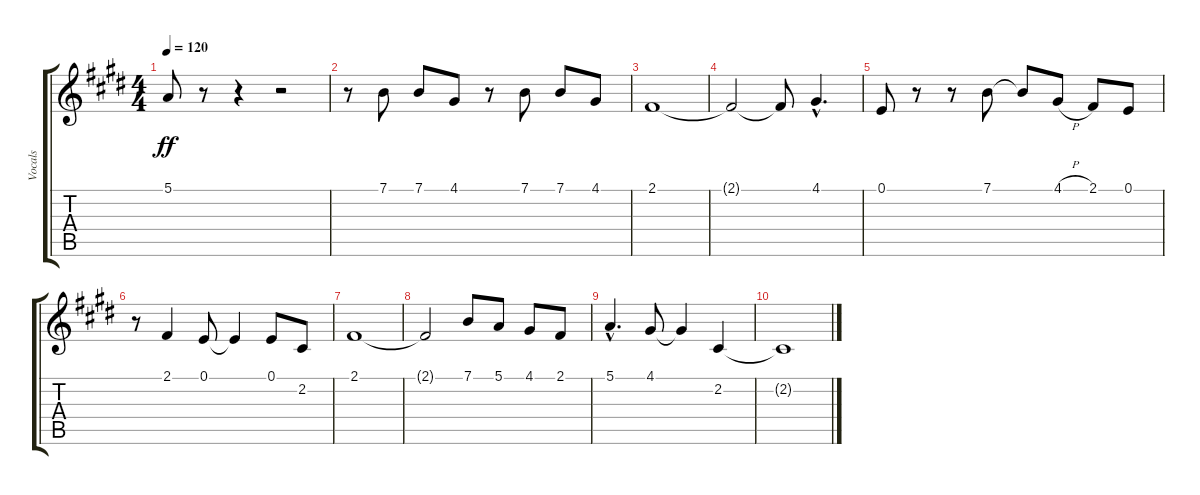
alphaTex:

\track ("Vocals" "Vocals") {instrument trumpet}
\staff {score tabs}
\tuning (E4 B3 G3 D3 A2 E2) {hide}
\ts (4 4)
\tempo 120
\clef g2
\ks e
5.1.8{dy ff} r.8 r.4 r.2 |
r.8 7.1.8 7.1.8 4.1.8 r.8 7.1.8 7.1.8 4.1.8 |
2.1.1 |
2.1{t}.2 2.1{t}.8 4.1{hac}.4{d} |
0.1.8 r.8 r.8 7.1.8 7.1{t}.8 4.1{h}.8 2.1.8 0.1.8 |
r.8 2.1.4 0.1.8 0.1{t}.4 0.1.8 2.2.8 |
2.1.1 |
2.1{t}.2 7.1.8 5.1.8 4.1.8 2.1.8 |
5.1{hac}.4{d} 4.1.8 4.1{t}.4 2.2.4 |
2.2{t}.1
